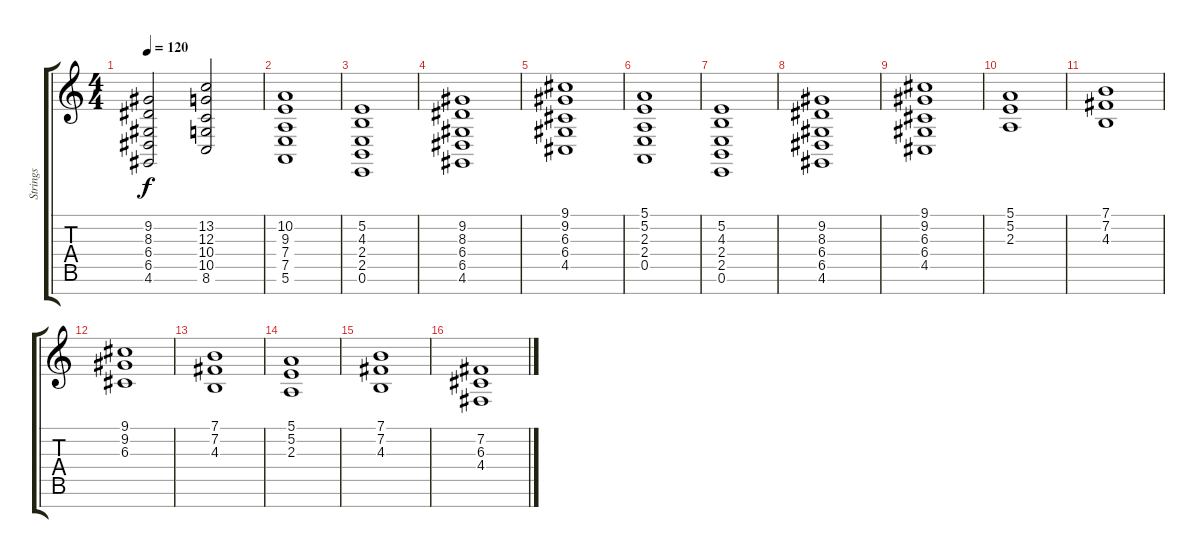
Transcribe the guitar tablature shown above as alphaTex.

\track ("Strings" "Strings") {instrument stringensemble1}
\staff {score tabs}
\tuning (E4 B3 G3 D3 A2 E2 B1) {hide}
\ts (4 4)
\tempo 120
\clef g2
\ks c
(9.2 8.3 6.4 6.5 4.6).2{dy f} (13.2 12.3 10.4 10.5 8.6).2 |
(10.2 9.3 7.4 7.5 5.6).1 |
(5.2 4.3 2.4 2.5 0.6).1 |
(9.2 8.3 6.4 6.5 4.6).1 |
(9.1 9.2 6.3 6.4 4.5).1 |
(5.1 5.2 2.3 2.4 0.5).1 |
(5.2 4.3 2.4 2.5 0.6).1 |
(9.2 8.3 6.4 6.5 4.6).1 |
(9.1 9.2 6.3 6.4 4.5).1 |
(5.1 5.2 2.3).1 |
(7.1 7.2 4.3).1 |
(9.1 9.2 6.3).1 |
(7.1 7.2 4.3).1 |
(5.1 5.2 2.3).1 |
(7.1 7.2 4.3).1 |
(7.2 6.3 4.4).1
